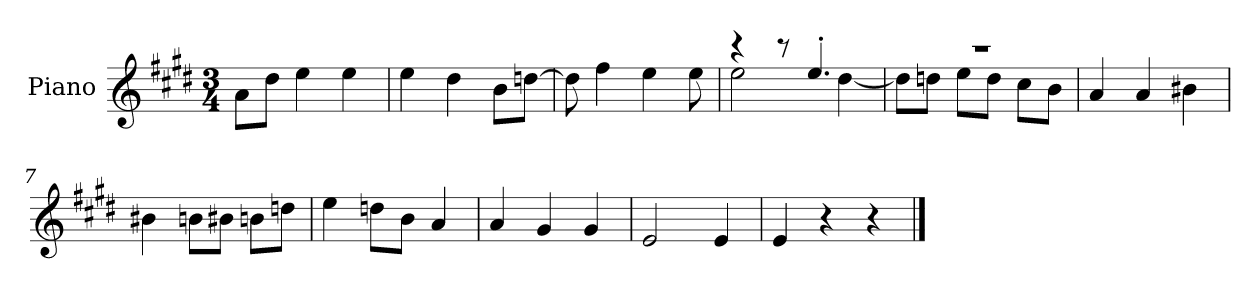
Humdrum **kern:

**kern
*part1
*staff1
*I"Piano
*I'P-no
*clefG2
*k[f#c#g#d#]
*M3/4
*MM178
=1
8a\L
8dd#\J
4ee\
4ee\
=2
4ee\
4dd#\
8b\L
[8ddn\J
=3
8dd\]
4ff#\
4ee\
8ee\
=4
*^
4r	2ee\
8r	.
4.ee'/	.
.	[4dd#\
=5	=5
2.r	8dd#\L]
.	8ddn\J
.	8ee\L
.	8dd\J
.	8cc#\L
.	8b\J
*v	*v
=6
4a/
4a/
4b#X\
=7
4b#X\
8bn\L
8b#X\J
8bn\L
8ddn\J
!!LO:LB:g=z
=8
4ee\
8ddn\L
8b\J
4a/
=9
4a/
4g#/
4g#/
=10
2e/
4e/
=11
4e/
4r
4r
==
*-
